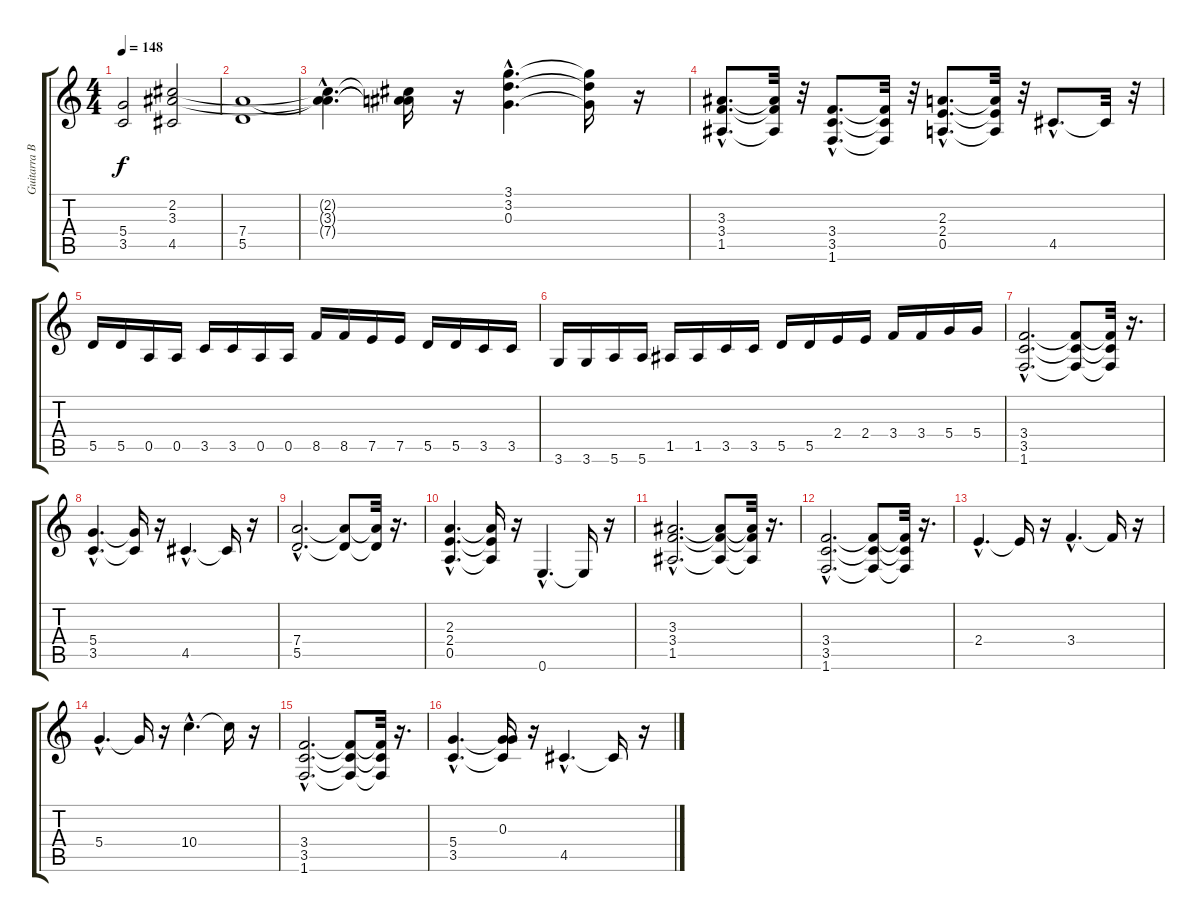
\track ("Guitarra Base" "Guitarra B") {instrument distortionguitar}
\staff {score tabs}
\tuning (E4 B3 G3 D3 A2 E2) {hide}
\ts (4 4)
\tempo 148
\clef g2
\ks c
(5.4{t} 3.5{t}).2{dy f} (2.2 3.3 4.5).2 |
(7.4 5.5).1 |
(2.2{hac t} 3.3{hac t} 7.4{hac t}).4{d} (2.2{t} 3.3{t} 7.4{t}).16 r.16 (3.1{hac} 3.2{hac} 0.3{hac}).4{d} (3.1{t} 3.2{t} 0.3{t}).16 r.16 |
(3.3{hac} 3.4{hac} 1.5{hac}).8{d} (3.3{t} 3.4{t} 1.5{t}).32 r.32 (3.4{hac} 3.5{hac} 1.6{hac}).8{d} (3.4{t} 3.5{t} 1.6{t}).32 r.32 (2.3{hac} 2.4{hac} 0.5{hac}).8{d} (2.3{t} 2.4{t} 0.5{t}).32 r.32 4.5{hac}.8{d} 4.5{t}.32 r.32 |
5.5.16 5.5.16 0.5.16 0.5.16 3.5.16 3.5.16 0.5.16 0.5.16 8.5.16 8.5.16 7.5.16 7.5.16 5.5.16 5.5.16 3.5.16 3.5.16 |
3.6.16 3.6.16 5.6.16 5.6.16 1.5.16 1.5.16 3.5.16 3.5.16 5.5.16 5.5.16 2.4.16 2.4.16 3.4.16 3.4.16 5.4.16 5.4.16 |
(3.4{hac} 3.5{hac} 1.6{hac}).2{d} (3.4{t} 3.5{t} 1.6{t}).8 (3.4{t} 3.5{t} 1.6{t}).32 r.16{d} |
(5.4{hac} 3.5{hac}).4{d} (5.4{t} 3.5{t}).16 r.16 4.5{hac}.4{d} 4.5{t}.16 r.16 |
(7.4{hac} 5.5{hac}).2{d} (7.4{t} 5.5{t}).8 (7.4{t} 5.5{t}).32 r.16{d} |
(2.3{hac} 2.4{hac} 0.5{hac}).4{d} (2.3{t} 2.4{t} 0.5{t}).16 r.16 0.6{hac}.4{d} 0.6{t}.16 r.16 |
(3.3{hac} 3.4{hac} 1.5{hac}).2{d} (3.3{t} 3.4{t} 1.5{t}).8 (3.3{t} 3.4{t} 1.5{t}).32 r.16{d} |
(3.4{hac} 3.5{hac} 1.6{hac}).2{d} (3.4{t} 3.5{t} 1.6{t}).8 (3.4{t} 3.5{t} 1.6{t}).32 r.16{d} |
2.4{hac}.4{d} 2.4{t}.16 r.16 3.4{hac}.4{d} 3.4{t}.16 r.16 |
5.4{hac}.4{d} 5.4{t}.16 r.16 10.4{hac}.4{d} 10.4{t}.16 r.16 |
(3.4{hac} 3.5{hac} 1.6{hac}).2{d} (3.4{t} 3.5{t} 1.6{t}).8 (3.4{t} 3.5{t} 1.6{t}).32 r.16{d} |
(5.4{hac} 3.5{hac}).4{d} (0.3 5.4{t} 3.5{t}).16 r.16 4.5{hac}.4{d} 4.5{t}.16 r.16
